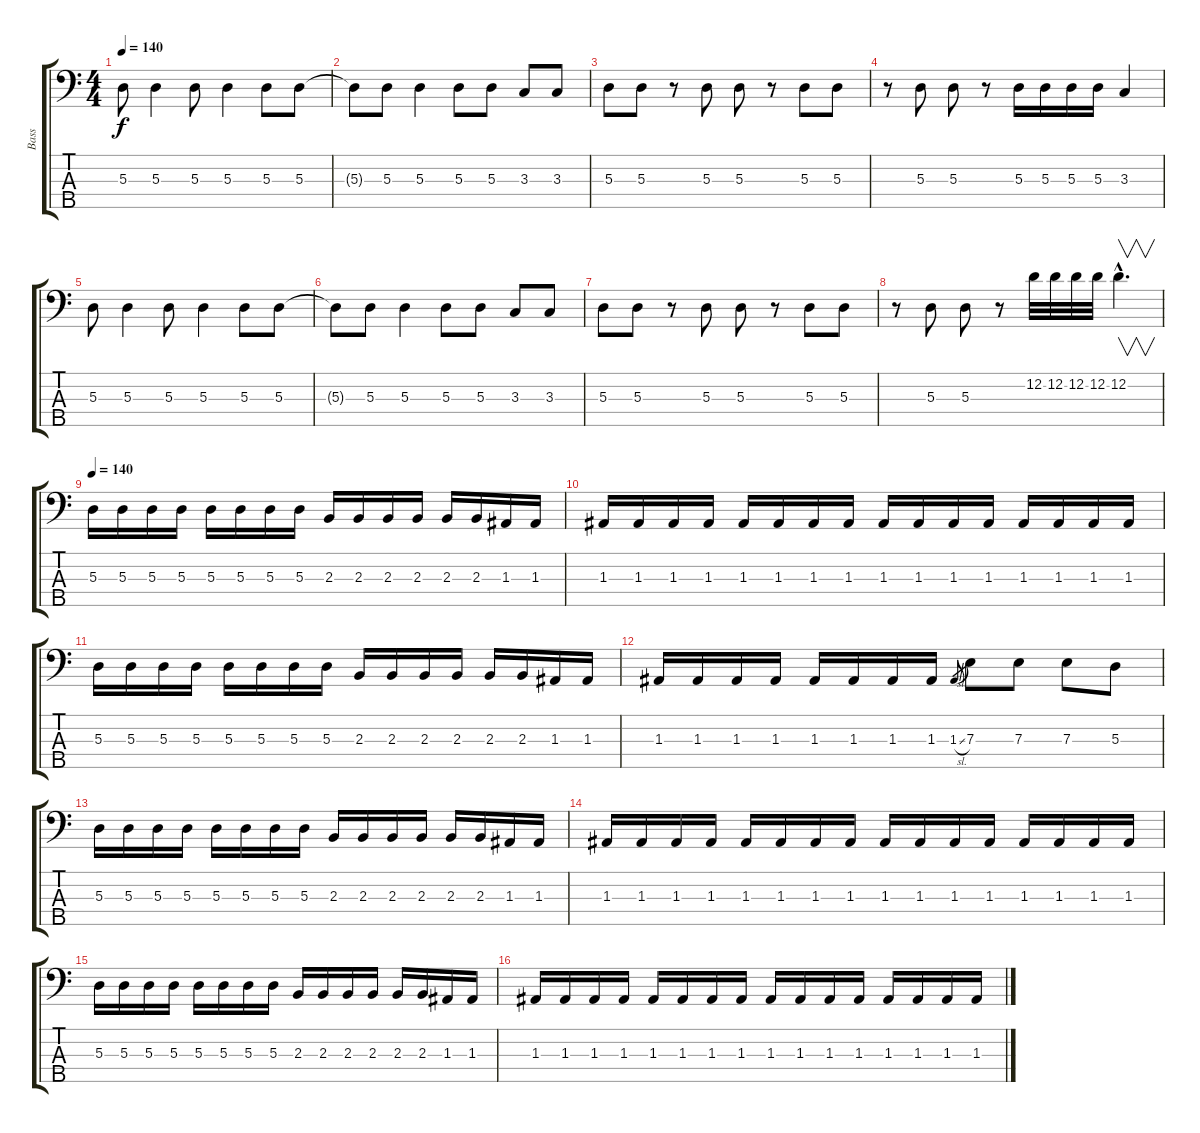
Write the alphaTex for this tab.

\track ("Bass" "Bass") {instrument electricbassfinger}
\staff {score tabs}
\tuning (G2 D2 A1 E1 B0) {hide}
\ts (4 4)
\tempo 140
\clef f4
\ks c
5.3.8{dy f} 5.3.4 5.3.8 5.3.4 5.3.8 5.3.8 |
5.3{t}.8 5.3.8 5.3.4 5.3.8 5.3.8 3.3.8 3.3.8 |
5.3.8 5.3.8 r.8 5.3.8 5.3.8 r.8 5.3.8 5.3.8 |
r.8 5.3.8 5.3.8 r.8 5.3.16 5.3.16 5.3.16 5.3.16 3.3.4 |
5.3.8 5.3.4 5.3.8 5.3.4 5.3.8 5.3.8 |
5.3{t}.8 5.3.8 5.3.4 5.3.8 5.3.8 3.3.8 3.3.8 |
5.3.8 5.3.8 r.8 5.3.8 5.3.8 r.8 5.3.8 5.3.8 |
r.8 5.3.8 5.3.8 r.8 12.2.32 12.2.32 12.2.32 12.2.32 12.2{hac}.4{v d} |
\tempo 140
5.3.16 5.3.16 5.3.16 5.3.16 5.3.16 5.3.16 5.3.16 5.3.16 2.3.16 2.3.16 2.3.16 2.3.16 2.3.16 2.3.16 1.3.16 1.3.16 |
1.3.16 1.3.16 1.3.16 1.3.16 1.3.16 1.3.16 1.3.16 1.3.16 1.3.16 1.3.16 1.3.16 1.3.16 1.3.16 1.3.16 1.3.16 1.3.16 |
5.3.16 5.3.16 5.3.16 5.3.16 5.3.16 5.3.16 5.3.16 5.3.16 2.3.16 2.3.16 2.3.16 2.3.16 2.3.16 2.3.16 1.3.16 1.3.16 |
1.3.16 1.3.16 1.3.16 1.3.16 1.3.16 1.3.16 1.3.16 1.3.16 1.3{sl}.8{gr} 7.3.8 7.3.8 7.3.8 5.3.8 |
5.3.16 5.3.16 5.3.16 5.3.16 5.3.16 5.3.16 5.3.16 5.3.16 2.3.16 2.3.16 2.3.16 2.3.16 2.3.16 2.3.16 1.3.16 1.3.16 |
1.3.16 1.3.16 1.3.16 1.3.16 1.3.16 1.3.16 1.3.16 1.3.16 1.3.16 1.3.16 1.3.16 1.3.16 1.3.16 1.3.16 1.3.16 1.3.16 |
5.3.16 5.3.16 5.3.16 5.3.16 5.3.16 5.3.16 5.3.16 5.3.16 2.3.16 2.3.16 2.3.16 2.3.16 2.3.16 2.3.16 1.3.16 1.3.16 |
1.3.16 1.3.16 1.3.16 1.3.16 1.3.16 1.3.16 1.3.16 1.3.16 1.3.16 1.3.16 1.3.16 1.3.16 1.3.16 1.3.16 1.3.16 1.3.16
